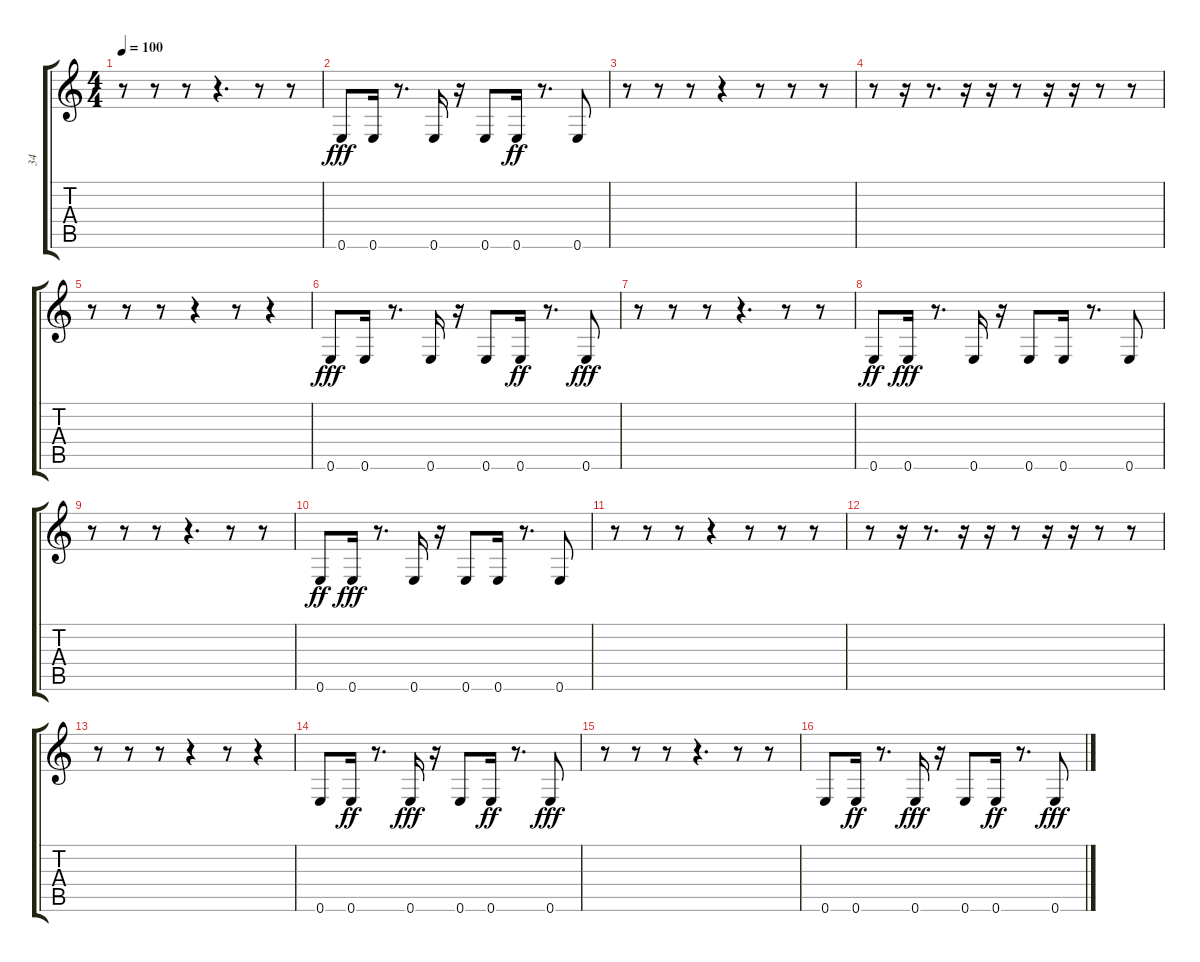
\track ("34" "34") {instrument electricbassfinger}
\staff {score tabs}
\tuning (E4 B3 G3 D3 A2 E2) {hide}
\ts (4 4)
\tempo 100
\clef g2
\ks c
r.8{dy fff} r.8 r.8 r.4{d} r.8 r.8 |
0.6.8 0.6.16 r.8{d} 0.6.16 r.16 0.6.8 0.6.16{dy ff} r.8{d} 0.6.8 |
r.8 r.8 r.8 r.4 r.8 r.8 r.8 |
r.8 r.16 r.8{d} r.16 r.16 r.8 r.16 r.16 r.8 r.8 |
r.8 r.8 r.8 r.4 r.8 r.4 |
0.6.8{dy fff} 0.6.16 r.8{d} 0.6.16 r.16 0.6.8 0.6.16{dy ff} r.8{d} 0.6.8{dy fff} |
r.8 r.8 r.8 r.4{d} r.8 r.8 |
0.6.8{dy ff} 0.6.16{dy fff} r.8{d} 0.6.16 r.16 0.6.8 0.6.16 r.8{d} 0.6.8 |
r.8 r.8 r.8 r.4{d} r.8 r.8 |
0.6.8{dy ff} 0.6.16{dy fff} r.8{d} 0.6.16 r.16 0.6.8 0.6.16 r.8{d} 0.6.8 |
r.8 r.8 r.8 r.4 r.8 r.8 r.8 |
r.8 r.16 r.8{d} r.16 r.16 r.8 r.16 r.16 r.8 r.8 |
r.8 r.8 r.8 r.4 r.8 r.4 |
0.6.8 0.6.16{dy ff} r.8{d} 0.6.16{dy fff} r.16 0.6.8 0.6.16{dy ff} r.8{d} 0.6.8{dy fff} |
r.8 r.8 r.8 r.4{d} r.8 r.8 |
0.6.8 0.6.16{dy ff} r.8{d} 0.6.16{dy fff} r.16 0.6.8 0.6.16{dy ff} r.8{d} 0.6.8{dy fff}
